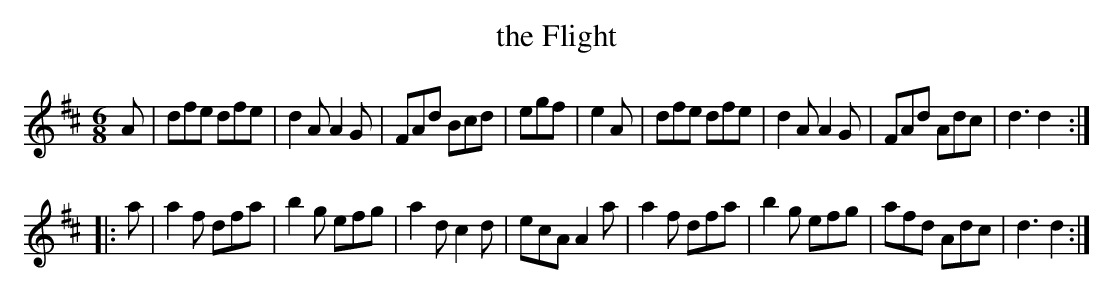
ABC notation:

X:1
T:the Flight
M:6/8
K:D
A|\
dfe dfe| d2A A2G| FAd Bcd| egf| e2A|\
dfe dfe| d2A A2G| FAd Adc| d3 d2:|
|:a|\
a2f dfa| b2g efg| a2d c2d| ecA A2a|\
a2f dfa| b2g efg| afd Adc| d3 d2:|
